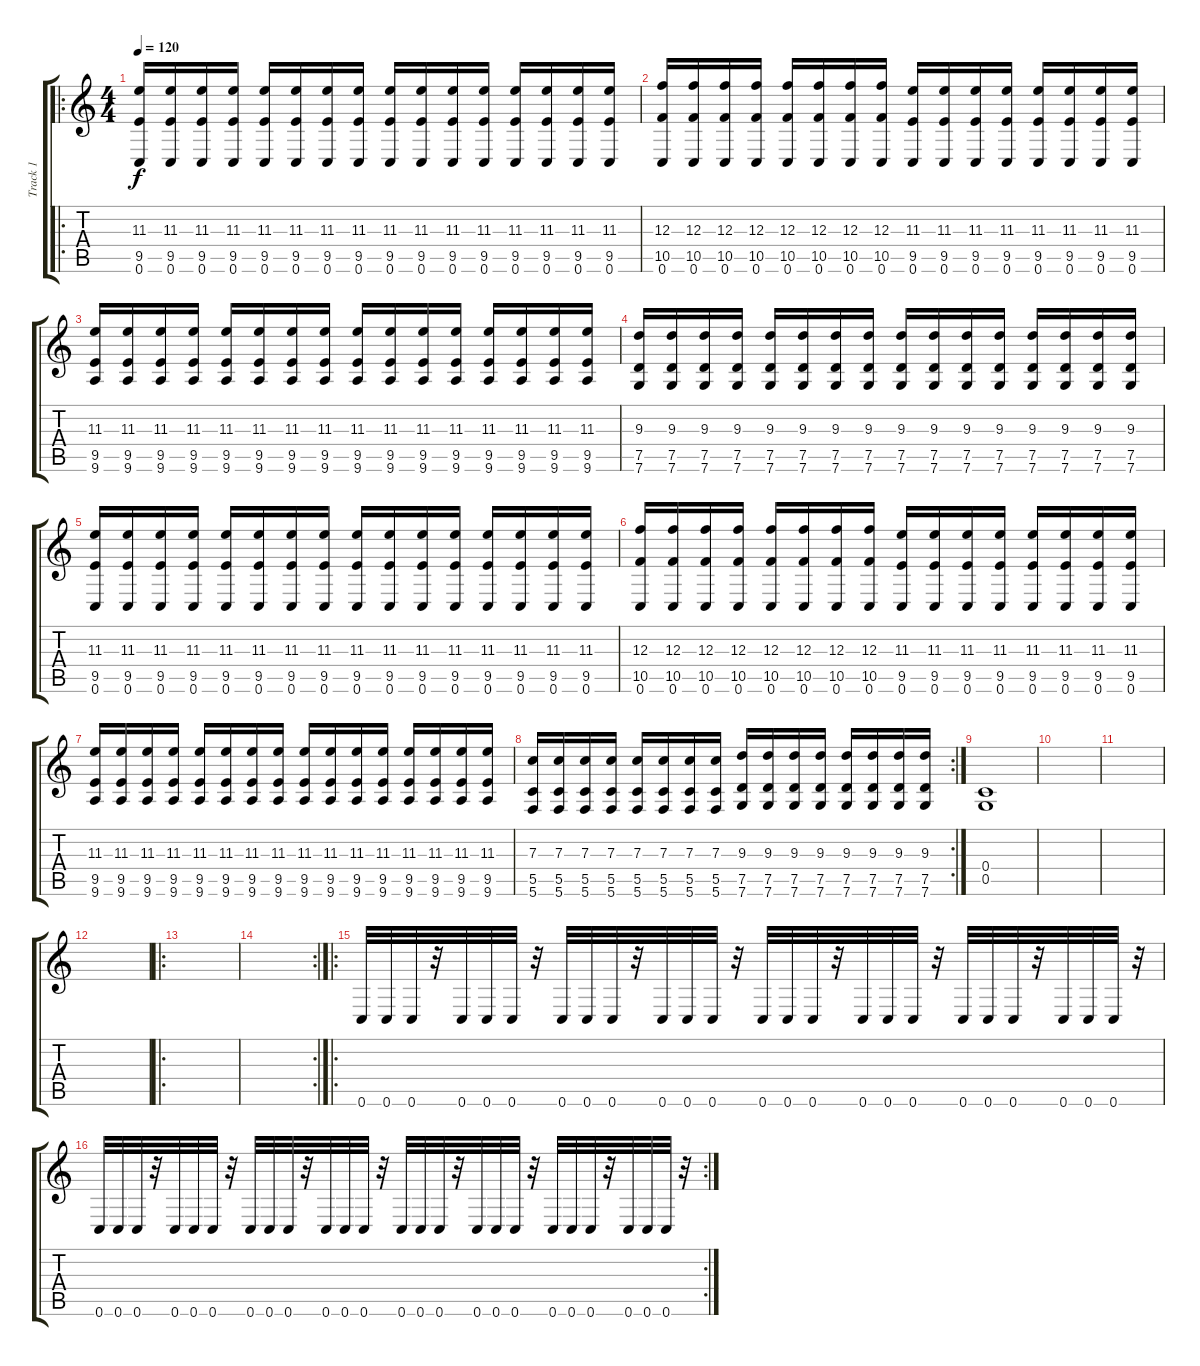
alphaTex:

\track ("Track 1" "Track 1") {instrument distortionguitar}
\staff {score tabs}
\tuning (D4 A3 F3 C3 G2 C2) {hide}
\ro
\ts (4 4)
\tempo 120
\clef g2
\ks c
(11.3 9.5 0.6).16{dy f instrument distortionguitar} (11.3 9.5 0.6).16 (11.3 9.5 0.6).16 (11.3 9.5 0.6).16 (11.3 9.5 0.6).16 (11.3 9.5 0.6).16 (11.3 9.5 0.6).16 (11.3 9.5 0.6).16 (11.3 9.5 0.6).16 (11.3 9.5 0.6).16 (11.3 9.5 0.6).16 (11.3 9.5 0.6).16 (11.3 9.5 0.6).16 (11.3 9.5 0.6).16 (11.3 9.5 0.6).16 (11.3 9.5 0.6).16 |
(12.3 10.5 0.6).16 (12.3 10.5 0.6).16 (12.3 10.5 0.6).16 (12.3 10.5 0.6).16 (12.3 10.5 0.6).16 (12.3 10.5 0.6).16 (12.3 10.5 0.6).16 (12.3 10.5 0.6).16 (11.3 9.5 0.6).16 (11.3 9.5 0.6).16 (11.3 9.5 0.6).16 (11.3 9.5 0.6).16 (11.3 9.5 0.6).16 (11.3 9.5 0.6).16 (11.3 9.5 0.6).16 (11.3 9.5 0.6).16 |
(11.3 9.5 9.6).16 (11.3 9.5 9.6).16 (11.3 9.5 9.6).16 (11.3 9.5 9.6).16 (11.3 9.5 9.6).16 (11.3 9.5 9.6).16 (11.3 9.5 9.6).16 (11.3 9.5 9.6).16 (11.3 9.5 9.6).16 (11.3 9.5 9.6).16 (11.3 9.5 9.6).16 (11.3 9.5 9.6).16 (11.3 9.5 9.6).16 (11.3 9.5 9.6).16 (11.3 9.5 9.6).16 (11.3 9.5 9.6).16 |
(9.3 7.5 7.6).16 (9.3 7.5 7.6).16 (9.3 7.5 7.6).16 (9.3 7.5 7.6).16 (9.3 7.5 7.6).16 (9.3 7.5 7.6).16 (9.3 7.5 7.6).16 (9.3 7.5 7.6).16 (9.3 7.5 7.6).16 (9.3 7.5 7.6).16 (9.3 7.5 7.6).16 (9.3 7.5 7.6).16 (9.3 7.5 7.6).16 (9.3 7.5 7.6).16 (9.3 7.5 7.6).16 (9.3 7.5 7.6).16 |
(11.3 9.5 0.6).16 (11.3 9.5 0.6).16 (11.3 9.5 0.6).16 (11.3 9.5 0.6).16 (11.3 9.5 0.6).16 (11.3 9.5 0.6).16 (11.3 9.5 0.6).16 (11.3 9.5 0.6).16 (11.3 9.5 0.6).16 (11.3 9.5 0.6).16 (11.3 9.5 0.6).16 (11.3 9.5 0.6).16 (11.3 9.5 0.6).16 (11.3 9.5 0.6).16 (11.3 9.5 0.6).16 (11.3 9.5 0.6).16 |
(12.3 10.5 0.6).16 (12.3 10.5 0.6).16 (12.3 10.5 0.6).16 (12.3 10.5 0.6).16 (12.3 10.5 0.6).16 (12.3 10.5 0.6).16 (12.3 10.5 0.6).16 (12.3 10.5 0.6).16 (11.3 9.5 0.6).16 (11.3 9.5 0.6).16 (11.3 9.5 0.6).16 (11.3 9.5 0.6).16 (11.3 9.5 0.6).16 (11.3 9.5 0.6).16 (11.3 9.5 0.6).16 (11.3 9.5 0.6).16 |
(11.3 9.5 9.6).16 (11.3 9.5 9.6).16 (11.3 9.5 9.6).16 (11.3 9.5 9.6).16 (11.3 9.5 9.6).16 (11.3 9.5 9.6).16 (11.3 9.5 9.6).16 (11.3 9.5 9.6).16 (11.3 9.5 9.6).16 (11.3 9.5 9.6).16 (11.3 9.5 9.6).16 (11.3 9.5 9.6).16 (11.3 9.5 9.6).16 (11.3 9.5 9.6).16 (11.3 9.5 9.6).16 (11.3 9.5 9.6).16 |
\rc 2
(7.3 5.5 5.6).16 (7.3 5.5 5.6).16 (7.3 5.5 5.6).16 (7.3 5.5 5.6).16 (7.3 5.5 5.6).16 (7.3 5.5 5.6).16 (7.3 5.5 5.6).16 (7.3 5.5 5.6).16 (9.3 7.5 7.6).16 (9.3 7.5 7.6).16 (9.3 7.5 7.6).16 (9.3 7.5 7.6).16 (9.3 7.5 7.6).16 (9.3 7.5 7.6).16 (9.3 7.5 7.6).16 (9.3 7.5 7.6).16 |
(0.4 0.5).1 |
|
|
|
\ro
|
\rc 2
|
\ro
0.6.32 0.6.32 0.6.32 r.32 0.6.32 0.6.32 0.6.32 r.32 0.6.32 0.6.32 0.6.32 r.32 0.6.32 0.6.32 0.6.32 r.32 0.6.32 0.6.32 0.6.32 r.32 0.6.32 0.6.32 0.6.32 r.32 0.6.32 0.6.32 0.6.32 r.32 0.6.32 0.6.32 0.6.32 r.32 |
\rc 2
0.6.32 0.6.32 0.6.32 r.32 0.6.32 0.6.32 0.6.32 r.32 0.6.32 0.6.32 0.6.32 r.32 0.6.32 0.6.32 0.6.32 r.32 0.6.32 0.6.32 0.6.32 r.32 0.6.32 0.6.32 0.6.32 r.32 0.6.32 0.6.32 0.6.32 r.32 0.6.32 0.6.32 0.6.32 r.32
